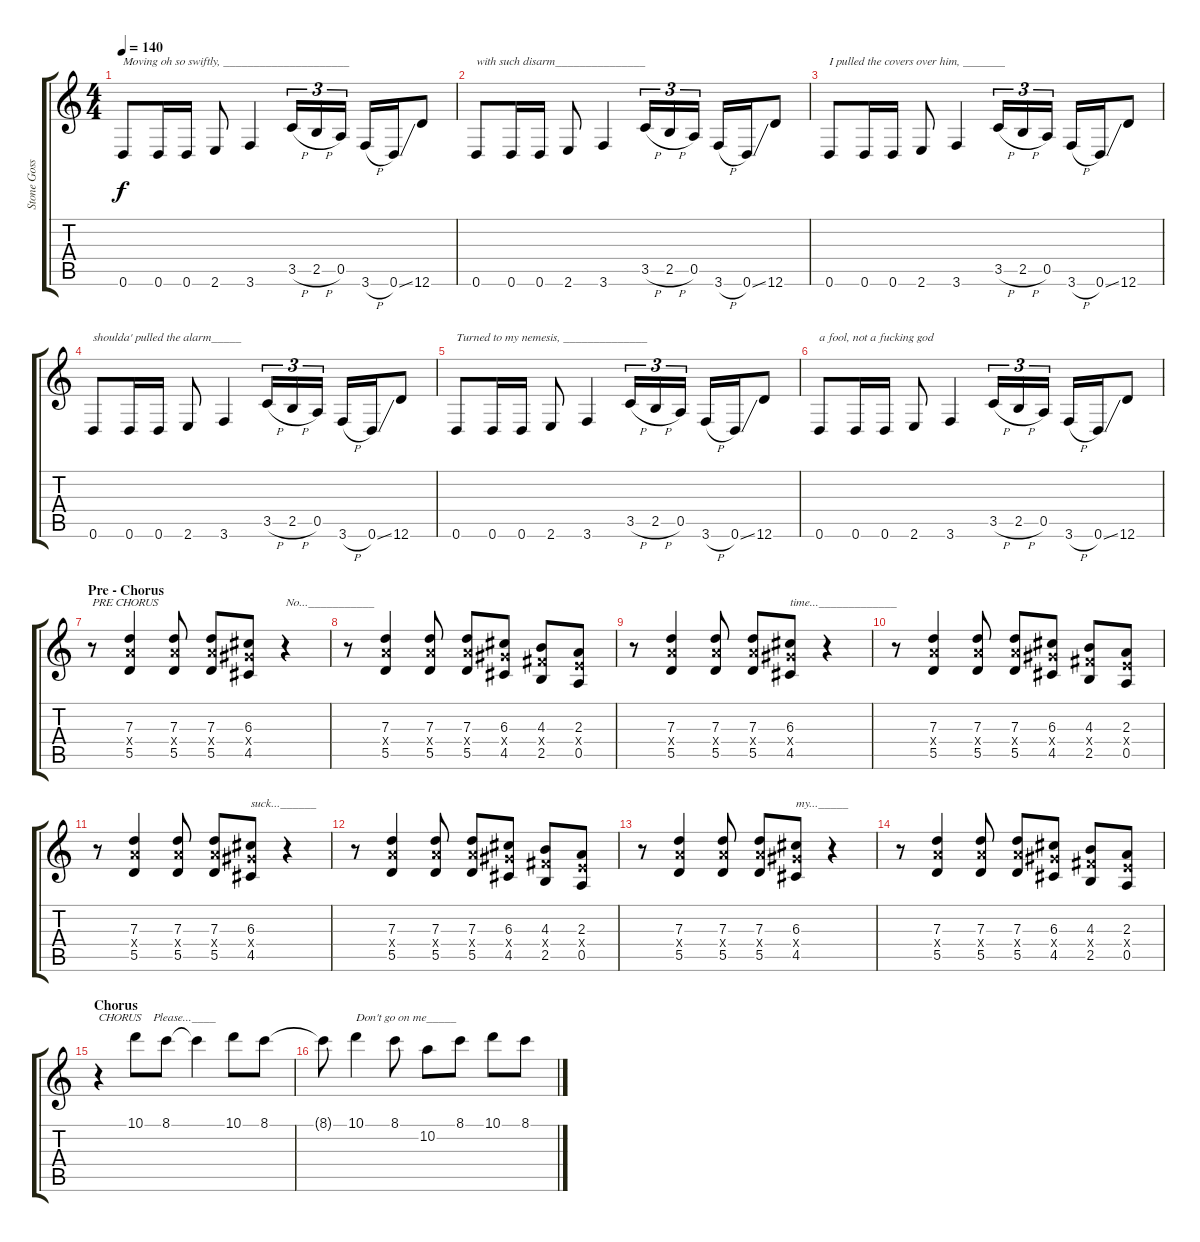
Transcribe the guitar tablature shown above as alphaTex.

\track ("Stone Gossard" "Stone Goss") {instrument distortionguitar}
\staff {score tabs}
\tuning (E4 B3 G3 D3 A2 D2) {hide}
\ts (4 4)
\tempo 140
\clef g2
\ks c
0.6.8{txt "Moving oh so swiftly, _____________________" dy f} 0.6.16 0.6.16 2.6.8 3.6.4 3.5{h}.16{tu (3 2)} 2.5{h}.16{tu (3 2)} 0.5.16{tu (3 2)} 3.6{h}.16 0.6{ss}.16 12.6.8 |
0.6.8{txt "with such disarm_______________"} 0.6.16 0.6.16 2.6.8 3.6.4 3.5{h}.16{tu (3 2)} 2.5{h}.16{tu (3 2)} 0.5.16{tu (3 2)} 3.6{h}.16 0.6{ss}.16 12.6.8 |
0.6.8{txt "I pulled the covers over him, _______"} 0.6.16 0.6.16 2.6.8 3.6.4 3.5{h}.16{tu (3 2)} 2.5{h}.16{tu (3 2)} 0.5.16{tu (3 2)} 3.6{h}.16 0.6{ss}.16 12.6.8 |
0.6.8{txt "shoulda' pulled the alarm_____"} 0.6.16 0.6.16 2.6.8 3.6.4 3.5{h}.16{tu (3 2)} 2.5{h}.16{tu (3 2)} 0.5.16{tu (3 2)} 3.6{h}.16 0.6{ss}.16 12.6.8 |
0.6.8{txt "Turned to my nemesis, ______________"} 0.6.16 0.6.16 2.6.8 3.6.4 3.5{h}.16{tu (3 2)} 2.5{h}.16{tu (3 2)} 0.5.16{tu (3 2)} 3.6{h}.16 0.6{ss}.16 12.6.8 |
0.6.8{txt "a fool, not a fucking god"} 0.6.16 0.6.16 2.6.8 3.6.4 3.5{h}.16{tu (3 2)} 2.5{h}.16{tu (3 2)} 0.5.16{tu (3 2)} 3.6{h}.16 0.6{ss}.16 12.6.8 |
\section ("" "Pre - Chorus")
r.8{txt "PRE CHORUS"} (7.3 7.4{x} 5.5).4 (7.3 7.4{x} 5.5).8 (7.3 7.4{x} 5.5).8 (6.3 6.4{x} 4.5).8 r.4{txt "No...___________"} |
r.8 (7.3 7.4{x} 5.5).4 (7.3 7.4{x} 5.5).8 (7.3 7.4{x} 5.5).8 (6.3 6.4{x} 4.5).8 (4.3 4.4{x} 2.5).8 (2.3 2.4{x} 0.5).8 |
r.8 (7.3 7.4{x} 5.5).4 (7.3 7.4{x} 5.5).8 (7.3 7.4{x} 5.5).8 (6.3 6.4{x} 4.5).8{txt "time..._____________"} r.4 |
r.8 (7.3 7.4{x} 5.5).4 (7.3 7.4{x} 5.5).8 (7.3 7.4{x} 5.5).8 (6.3 6.4{x} 4.5).8 (4.3 4.4{x} 2.5).8 (2.3 2.4{x} 0.5).8 |
r.8 (7.3 7.4{x} 5.5).4 (7.3 7.4{x} 5.5).8 (7.3 7.4{x} 5.5).8 (6.3 6.4{x} 4.5).8{txt "suck...______"} r.4 |
r.8 (7.3 7.4{x} 5.5).4 (7.3 7.4{x} 5.5).8 (7.3 7.4{x} 5.5).8 (6.3 6.4{x} 4.5).8 (4.3 4.4{x} 2.5).8 (2.3 2.4{x} 0.5).8 |
r.8 (7.3 7.4{x} 5.5).4 (7.3 7.4{x} 5.5).8 (7.3 7.4{x} 5.5).8 (6.3 6.4{x} 4.5).8{txt "my..._____"} r.4 |
r.8 (7.3 7.4{x} 5.5).4 (7.3 7.4{x} 5.5).8 (7.3 7.4{x} 5.5).8 (6.3 6.4{x} 4.5).8 (4.3 4.4{x} 2.5).8 (2.3 2.4{x} 0.5).8 |
\section ("" "Chorus ")
r.4{txt "CHORUS    Please...____"} 10.1.8 8.1.8 8.1{t}.4 10.1.8 8.1.8 |
8.1{t}.8 10.1.4{txt "Don't go on me_____"} 8.1.8 10.2.8 8.1.8 10.1.8 8.1.8
